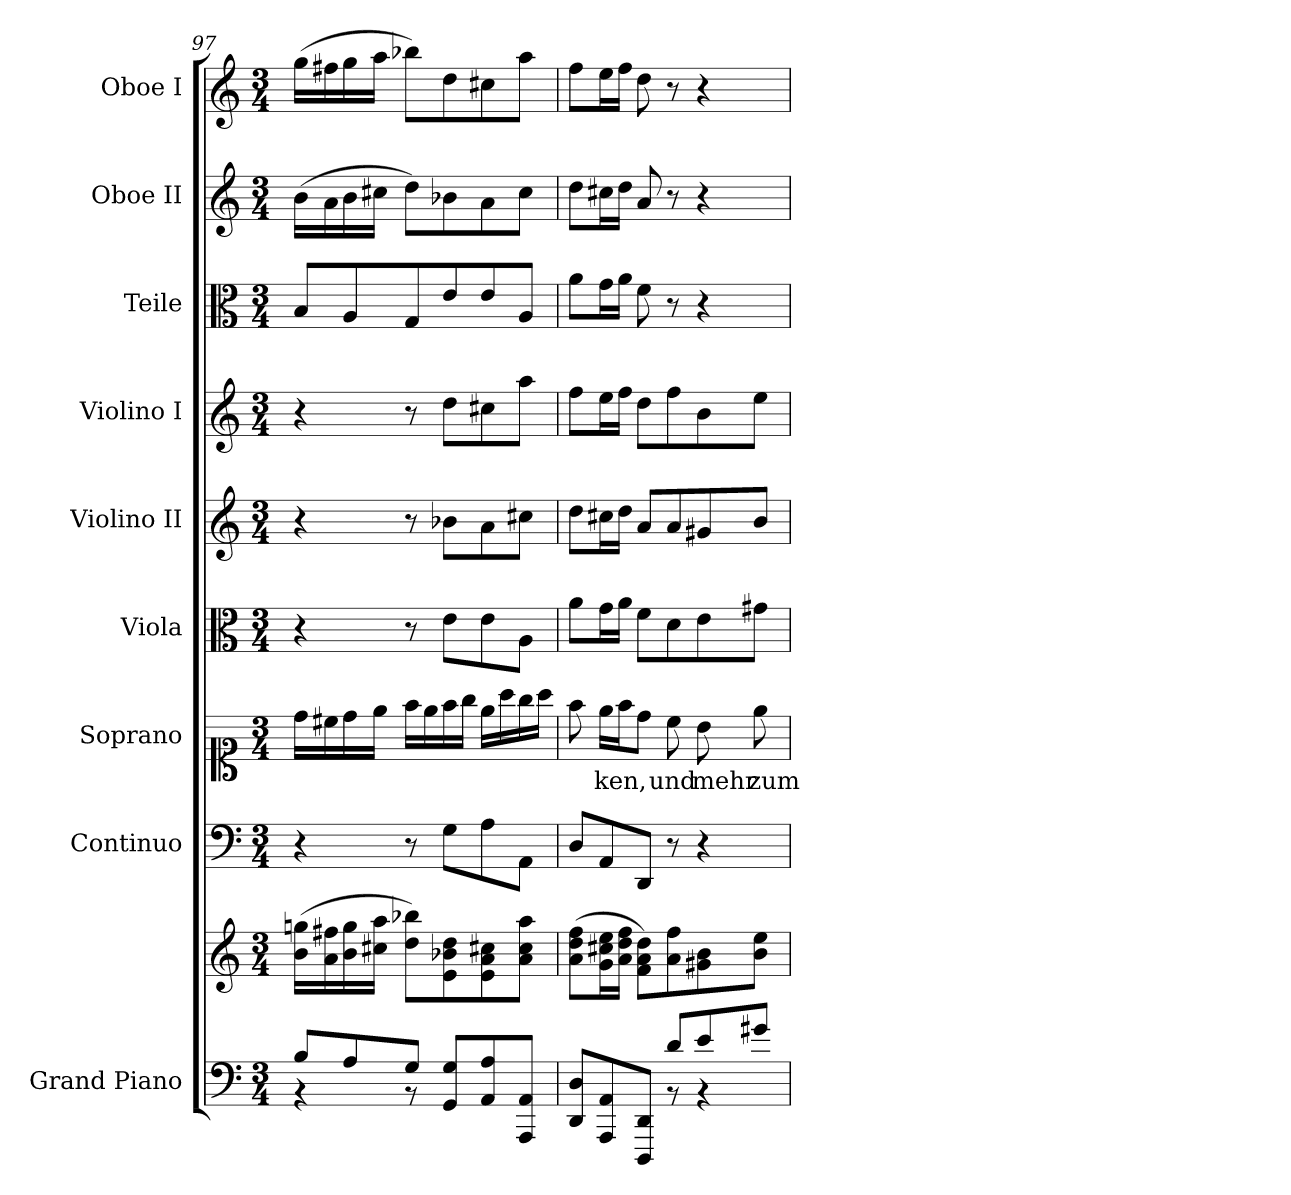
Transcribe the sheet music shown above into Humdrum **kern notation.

**kern	**kern	**kern	**kern	**text	**kern	**kern	**kern	**kern	**kern	**kern
*part9	*part9	*part8	*part7	*part7	*part6	*part5	*part4	*part3	*part2	*part1
*staff10	*staff9	*staff8	*staff7	*staff7	*staff6	*staff5	*staff4	*staff3	*staff2	*staff1
*I"Grand Piano	*	*I"Continuo	*I"Soprano	*	*I"Viola	*I"Violino II	*I"Violino I	*I"Teile	*I"Oboe II	*I"Oboe I
*I'Pno	*	*	*	*	*	*	*	*	*I'Ob	*I'Ob
*clefF4	*clefG2	*clefF4	*clefC1	*	*clefC3	*clefG2	*clefG2	*clefC3	*clefG2	*clefG2
*k[]	*k[]	*k[]	*k[]	*	*k[]	*k[]	*k[]	*k[]	*k[]	*k[]
*M3/4	*M3/4	*M3/4	*M3/4	*	*M3/4	*M3/4	*M3/4	*M3/4	*M3/4	*M3/4
=97	=97	=97	=97	=97	=97	=97	=97	=97	=97	=97
*^	*	*	*	*	*	*	*	*	*	*
8B/L	4r	(16b\ 16ggn\LL	4r	16dd\LL	.	4r	4r	4r	8B/L	(>16b\LL	(>16gg\LL
.	.	16a\ 16ff#X\	.	16cc#X\	.	.	.	.	.	16a\	16ff#X\
8A/	.	16b\ 16gg\	.	16dd\	.	.	.	.	8A/	16b\	16gg\
.	.	16cc#X\ 16aa\JJ	.	16ee\JJ	.	.	.	.	.	16cc#X\JJ	16aa\JJ
8G/J	8r	8dd\ 8bb-X\L)	8r	16ff\LL	.	8r	8r	8r	8G/	8dd\L)	8bb-X\L)
.	.	.	.	16ee\	.	.	.	.	.	.	.
8GG/ 8G/L	4.ryy	8e\ 8b-X\ 8dd\	8G\L	16ff\	.	8e\L	8b-X\L	8dd\L	8e/	8b-X\	8dd\
.	.	.	.	16gg\JJ	.	.	.	.	.	.	.
8AA/ 8A/	.	8e\ 8a\ 8cc#X\	8A\	16ee\LL	.	8e\	8a\	8cc#X\	8e/	8a\	8cc#X\
.	.	.	.	16aa\	.	.	.	.	.	.	.
8AAA/ 8AA/J	.	8a\ 8cc#\ 8aa\J	8AA\J	16gg\	.	8A\J	8cc#X\J	8aa\J	8A/J	8cc#\J	8aa\J
.	.	.	.	16aa\JJ	.	.	.	.	.	.	.
=98	=98	=98	=98	=98	=98	=98	=98	=98	=98	=98	=98
8DD/ 8D/L	4.ryy	(8a\ 8dd\ 8ff\L	8D/L	8ff\	.	8a\L	8dd\L	8ff\L	8a\L	8dd\L	8ff\L
!	!	!	!	!	!LO:LY:b	!	!	!	!	!	!
8AAA/ 8AA/	.	16g\ 16cc#X\ 16ee\L	8AA/	16ee\LL	ken,	16g\L	16cc#X\L	16ee\L	16g\L	16cc#X\L	16ee\L
.	.	16a\ 16dd\ 16ff\JJ	.	16ff\J	.	16a\JJ	16dd\JJ	16ff\JJ	16a\JJ	16dd\JJ	16ff\JJ
8DDD/ 8DD/J	.	8f\ 8a\ 8dd\L)	8DD/J	8dd\J	.	8f\L	8a/L	8dd\L	8f\	8a/	8dd\
!	!	!	!	!	!LO:LY:b	!	!	!	!	!	!
8d/L	8r	8a\ 8ff\	8r	8cc\	und	8d\	8a/	8ff\	8r	8r	8r
!	!	!	!	!	!LO:LY:b	!	!	!	!	!	!
8e/	4r	8g#X\ 8b\	4r	8b\	mehr	8e\	8g#X/	8b\	4r	4r	4r
!	!	!	!	!	!LO:LY:b	!	!	!	!	!	!
8g#X/J	.	8b\ 8ee\J	.	8ee\	zum	8g#X\J	8b/J	8ee\J	.	.	.
*v	*v	*	*	*	*	*	*	*	*	*	*
=	=	=	=	=	=	=	=	=	=	=
*-	*-	*-	*-	*-	*-	*-	*-	*-	*-	*-
